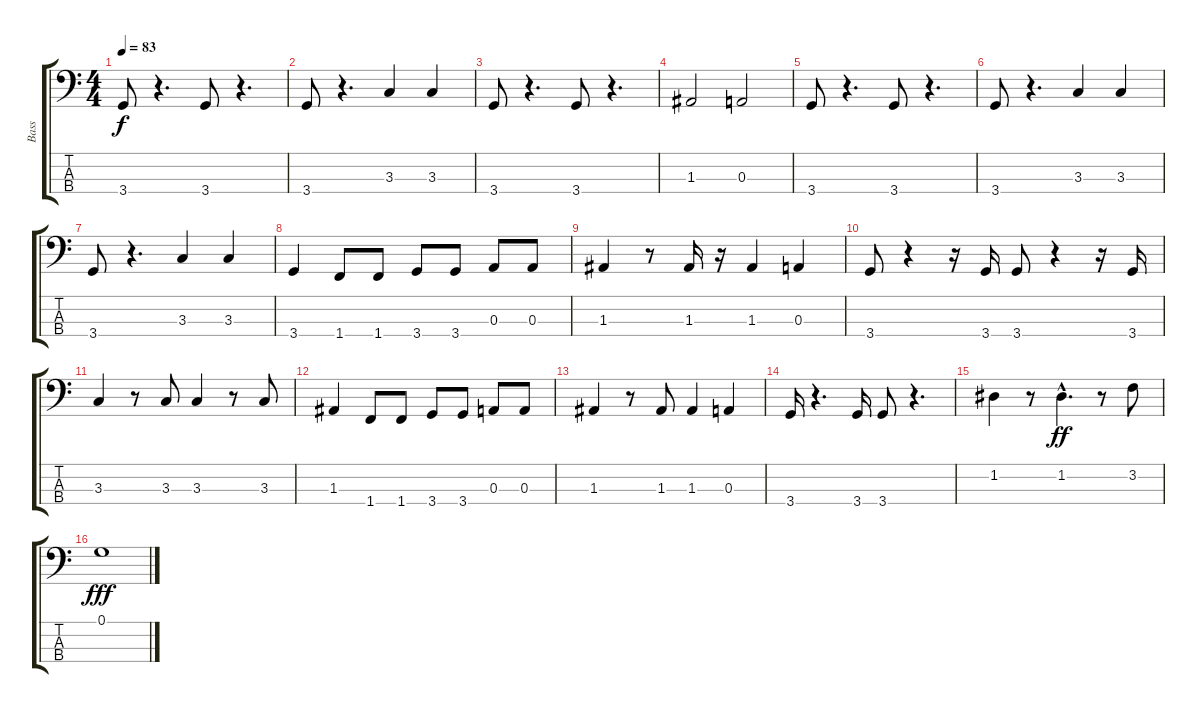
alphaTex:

\track ("Bass" "Bass") {instrument electricbasspick}
\staff {score tabs}
\tuning (G2 D2 A1 E1) {hide}
\ts (4 4)
\tempo 83
\clef f4
\ks c
3.4.8{dy f} r.4{d} 3.4.8 r.4{d} |
3.4.8 r.4{d} 3.3.4 3.3.4 |
3.4.8 r.4{d} 3.4.8 r.4{d} |
1.3.2 0.3.2 |
3.4.8 r.4{d} 3.4.8 r.4{d} |
3.4.8 r.4{d} 3.3.4 3.3.4 |
3.4.8 r.4{d} 3.3.4 3.3.4 |
3.4.4 1.4.8 1.4.8 3.4.8 3.4.8 0.3.8 0.3.8 |
1.3.4 r.8 1.3.16 r.16 1.3.4 0.3.4 |
3.4.8 r.4 r.16 3.4.16 3.4.8 r.4 r.16 3.4.16 |
3.3.4 r.8 3.3.8 3.3.4 r.8 3.3.8 |
1.3.4 1.4.8 1.4.8 3.4.8 3.4.8 0.3.8 0.3.8 |
1.3.4 r.8 1.3.8 1.3.4 0.3.4 |
3.4.16 r.4{d} 3.4.16 3.4.8 r.4{d} |
1.2.4 r.8 1.2{hac}.4{d dy ff} r.8 3.2.8 |
0.1.1{dy fff}
